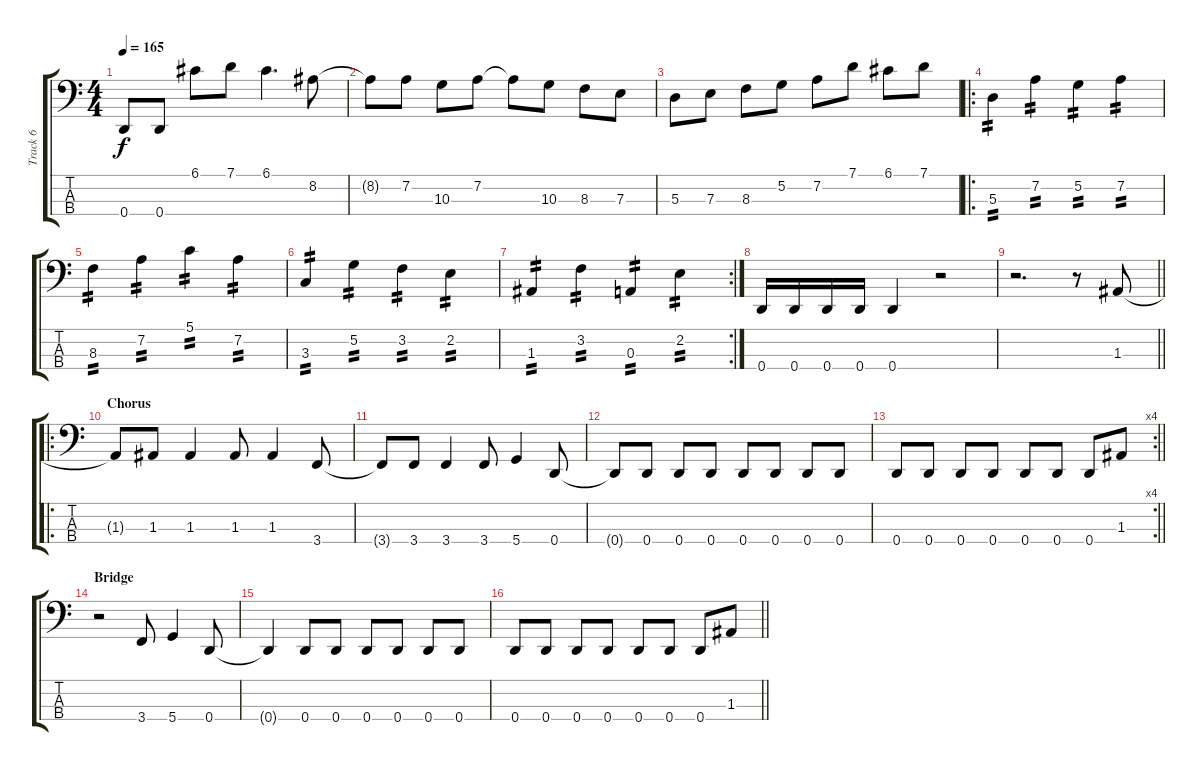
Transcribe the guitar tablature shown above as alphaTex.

\track ("Track 6" "Track 6") {instrument electricbassfinger}
\staff {score tabs}
\tuning (G2 D2 A1 D1) {hide}
\ts (4 4)
\tempo 165
\clef f4
\ks c
0.4.8{dy f} 0.4.8 6.1.8 7.1.8 6.1.4{d} 8.2.8 |
8.2{t}.8 7.2.8 10.3.8 7.2.8 7.2{t}.8 10.3.8 8.3.8 7.3.8 |
5.3.8 7.3.8 8.3.8 5.2.8 7.2.8 7.1.8 6.1.8 7.1.8 |
\ro
5.3.4{tp 2} 7.2.4{tp 2} 5.2.4{tp 2} 7.2.4{tp 2} |
8.3.4{tp 2} 7.2.4{tp 2} 5.1.4{tp 2} 7.2.4{tp 2} |
3.3.4{tp 2} 5.2.4{tp 2} 3.2.4{tp 2} 2.2.4{tp 2} |
\rc 2
1.3.4{tp 2} 3.2.4{tp 2} 0.3.4{tp 2} 2.2.4{tp 2} |
0.4.16 0.4.16 0.4.16 0.4.16 0.4.4 r.2 |
\barLineRight lightlight
r.2{d} r.8 1.3.8 |
\ro
\section ("" "Chorus")
1.3{t}.8 1.3.8 1.3.4 1.3.8 1.3.4 3.4.8 |
3.4{t}.8 3.4.8 3.4.4 3.4.8 5.4.4 0.4.8 |
0.4{t}.8 0.4.8 0.4.8 0.4.8 0.4.8 0.4.8 0.4.8 0.4.8 |
\rc 4
\barLineRight lightlight
0.4.8 0.4.8 0.4.8 0.4.8 0.4.8 0.4.8 0.4.8 1.3.8 |
\section ("" "Bridge")
r.2 3.4.8 5.4.4 0.4.8 |
0.4{t}.4 0.4.8 0.4.8 0.4.8 0.4.8 0.4.8 0.4.8 |
\barLineRight lightlight
0.4.8 0.4.8 0.4.8 0.4.8 0.4.8 0.4.8 0.4.8 1.3.8
